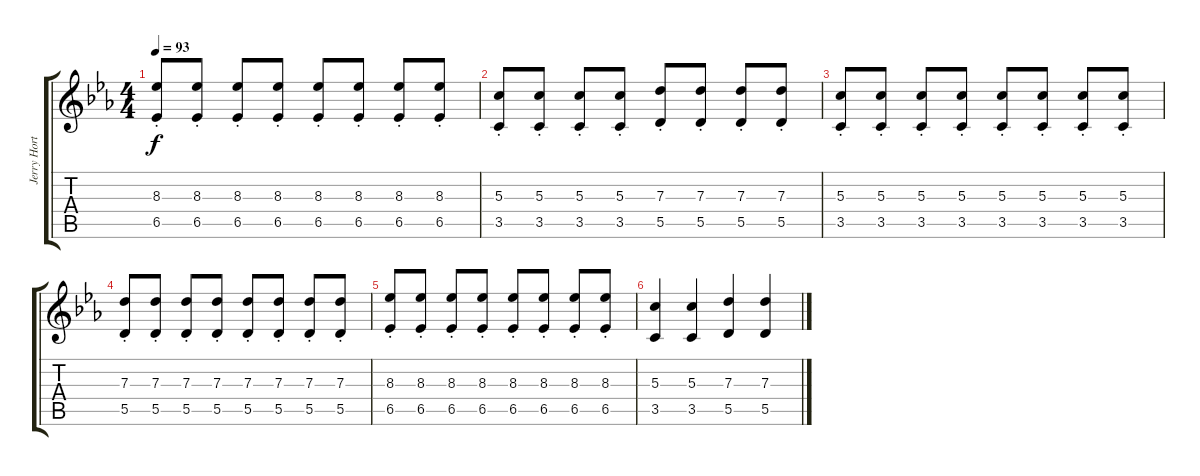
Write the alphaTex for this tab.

\track ("Jerry Horton (Guitar 2)" "Jerry Hort") {instrument distortionguitar}
\staff {score tabs}
\tuning (E4 B3 G3 D3 A2 D2) {hide}
\ts (4 4)
\tempo 93
\clef g2
\ks cminor
(8.3{st} 6.5{st}).8{dy f} (8.3{st} 6.5{st}).8 (8.3{st} 6.5{st}).8 (8.3{st} 6.5{st}).8 (8.3{st} 6.5{st}).8 (8.3{st} 6.5{st}).8 (8.3{st} 6.5{st}).8 (8.3{st} 6.5{st}).8 |
(5.3{st} 3.5{st}).8 (5.3{st} 3.5{st}).8 (5.3{st} 3.5{st}).8 (5.3{st} 3.5{st}).8 (7.3{st} 5.5{st}).8 (7.3{st} 5.5{st}).8 (7.3{st} 5.5{st}).8 (7.3{st} 5.5{st}).8 |
(5.3{st} 3.5{st}).8 (5.3{st} 3.5{st}).8 (5.3{st} 3.5{st}).8 (5.3{st} 3.5{st}).8 (5.3{st} 3.5{st}).8 (5.3{st} 3.5{st}).8 (5.3{st} 3.5{st}).8 (5.3{st} 3.5{st}).8 |
(7.3{st} 5.5{st}).8 (7.3{st} 5.5{st}).8 (7.3{st} 5.5{st}).8 (7.3{st} 5.5{st}).8 (7.3{st} 5.5{st}).8 (7.3{st} 5.5{st}).8 (7.3{st} 5.5{st}).8 (7.3{st} 5.5{st}).8 |
(8.3{st} 6.5{st}).8 (8.3{st} 6.5{st}).8 (8.3{st} 6.5{st}).8 (8.3{st} 6.5{st}).8 (8.3{st} 6.5{st}).8 (8.3{st} 6.5{st}).8 (8.3{st} 6.5{st}).8 (8.3{st} 6.5{st}).8 |
(5.3 3.5).4 (5.3 3.5).4 (7.3 5.5).4 (7.3 5.5).4
